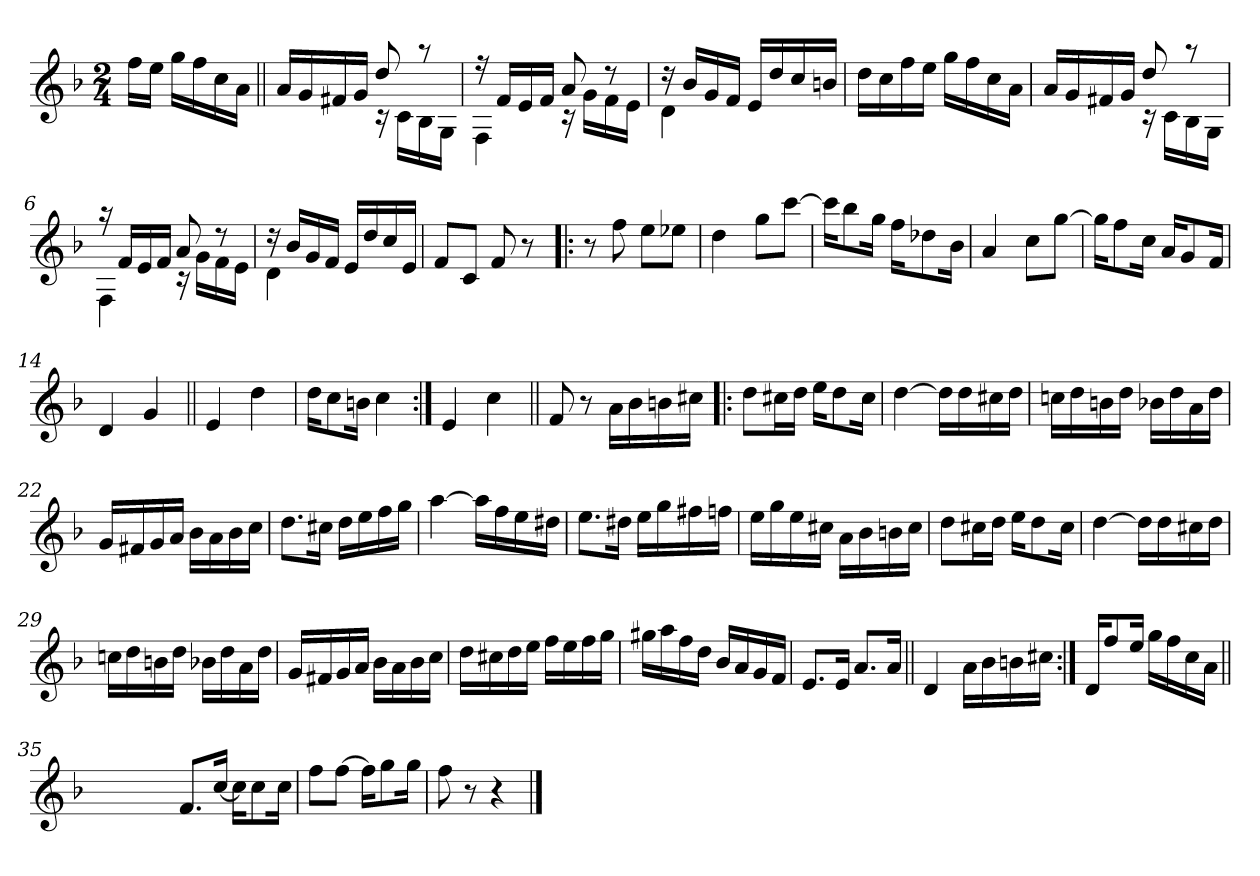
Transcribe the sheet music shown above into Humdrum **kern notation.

**kern
*part1
*staff1
*clefG2
*k[b-]
*F:
*M2/4
=
16ff\LL
16ee\JJ
16gg\LL
16ff\
16cc\
16a\JJ
=1||
*^
16a/LL	4ryy
16g/	.
16f#X/	.
16g/JJ	.
8dd/	16rc
.	16c\LL
8rgg	16B-\
.	16G\JJ
=2	=2
16rff	4F\
16f/LL	.
16e/	.
16f/JJ	.
8a/	16rc
.	16g\LL
8rdd	16f\
.	16e\JJ
=3	=3
16rdd	4d\
16b-/LL	.
16g/	.
16f/JJ	.
16e/LL	4ryy
16dd/	.
16cc/	.
16bn/JJ	.
*v	*v
!!LO:LB:g=z
=4
16dd\LL
16cc\
16ff\
16ee\JJ
16gg\LL
16ff\
16cc\
16a\JJ
=5
*^
16a/LL	4ryy
16g/	.
16f#X/	.
16g/JJ	.
8dd/	16rc
.	16c\LL
8rgg	16B-\
.	16G\JJ
=6	=6
16rgg	4F\
16f/LL	.
16e/	.
16f/JJ	.
8a/	16rB
.	16g\LL
8rdd	16f\
.	16e\JJ
=7	=7
16rdd	4d\
16b-/LL	.
16g/	.
16f/JJ	.
16e/LL	4ryy
16dd/	.
16cc/	.
16e/JJ	.
*v	*v
!!LO:LB:g=z
=8
8f/L
8c/J
8f/
8r
=9!|:
8r
8ff\
8ee\L
8ee-X\J
=10
4dd\
8gg\L
[8ccc\J
=11
16ccc\KL]
8bb-\
16gg\Jk
16ff\KL
8dd-X\
16b-\Jk
=12
4a/
8cc\L
[8gg\J
!!LO:LB:g=z
=13
16gg\KL]
8ff\
16cc\Jk
16a/KL
8g/
16f/Jk
=14
4d/
4g/
=15||
4e/
4dd\
=16
16dd\KL
8cc\
16bn\Jk
4cc\
=17:|!
4e/
4cc\
!!LO:LB:g=z
=18||
8f/
8r
16a\LL
16b-\
16bn\
16cc#X\JJ
=19!|:
8dd\L
16cc#X\L
16dd\JJ
16ee\KL
8dd\
16cc#\Jk
=20
[4dd\
16dd\LL]
16dd\
16cc#X\
16dd\JJ
=21
16ccn\LL
16dd\
16bn\
16dd\JJ
16b-X\LL
16dd\
16a\
16dd\JJ
=22
16g/LL
16f#X/
16g/
16a/JJ
16b-\LL
16a\
16b-\
16cc\JJ
!!LO:LB:g=z
=23
8.dd\L
16cc#X\Jk
16dd\LL
16ee\
16ff\
16gg\JJ
=24
[4aa\
16aa\LL]
16ff\
16ee\
16dd#X\JJ
=25
8.ee\L
16dd#X\Jk
16ee\LL
16gg\
16ff#X\
16ffn\JJ
=26
16ee\LL
16gg\
16ee\
16cc#X\JJ
16a\LL
16b-\
16bn\
16cc#\JJ
=27
8dd\L
16cc#X\L
16dd\JJ
16ee\KL
8dd\
16cc#\Jk
!!LO:LB:g=z
=28
[4dd\
16dd\LL]
16dd\
16cc#X\
16dd\JJ
=29
16ccn\LL
16dd\
16bn\
16dd\JJ
16b-X\LL
16dd\
16a\
16dd\JJ
=30
16g/LL
16f#X/
16g/
16a/JJ
16b-\LL
16a\
16b-\
16cc\JJ
=31
16dd\LL
16cc#X\
16dd\
16ee\JJ
16ff\LL
16ee\
16ff\
16gg\JJ
!!LO:LB:g=z
=32
16gg#X\LL
16aa\
16ff\
16dd\JJ
16b-/LL
16a/
16g/
16f/JJ
=33
8.e/L
16e/Jk
8.a/L
16a/Jk
=34||
4d/
16a\LL
16b-\
16bn\
16cc#X\JJ
=35:|!
16d/KL
8ff/
16ee/Jk
16gg\LL
16ff\
16cc\
16a\JJ
=35X1||
*stria0
2ryy
!!LO:LB:g=z
=36-
*stria5
8.f/L
[16cc/Jk
16cc\KL]
8cc\
16cc\Jk
=37
8ff\L
[8ff\J
16ff\KL]
8gg\
16gg\Jk
=38
8ff\
8r
4r
==
*-
